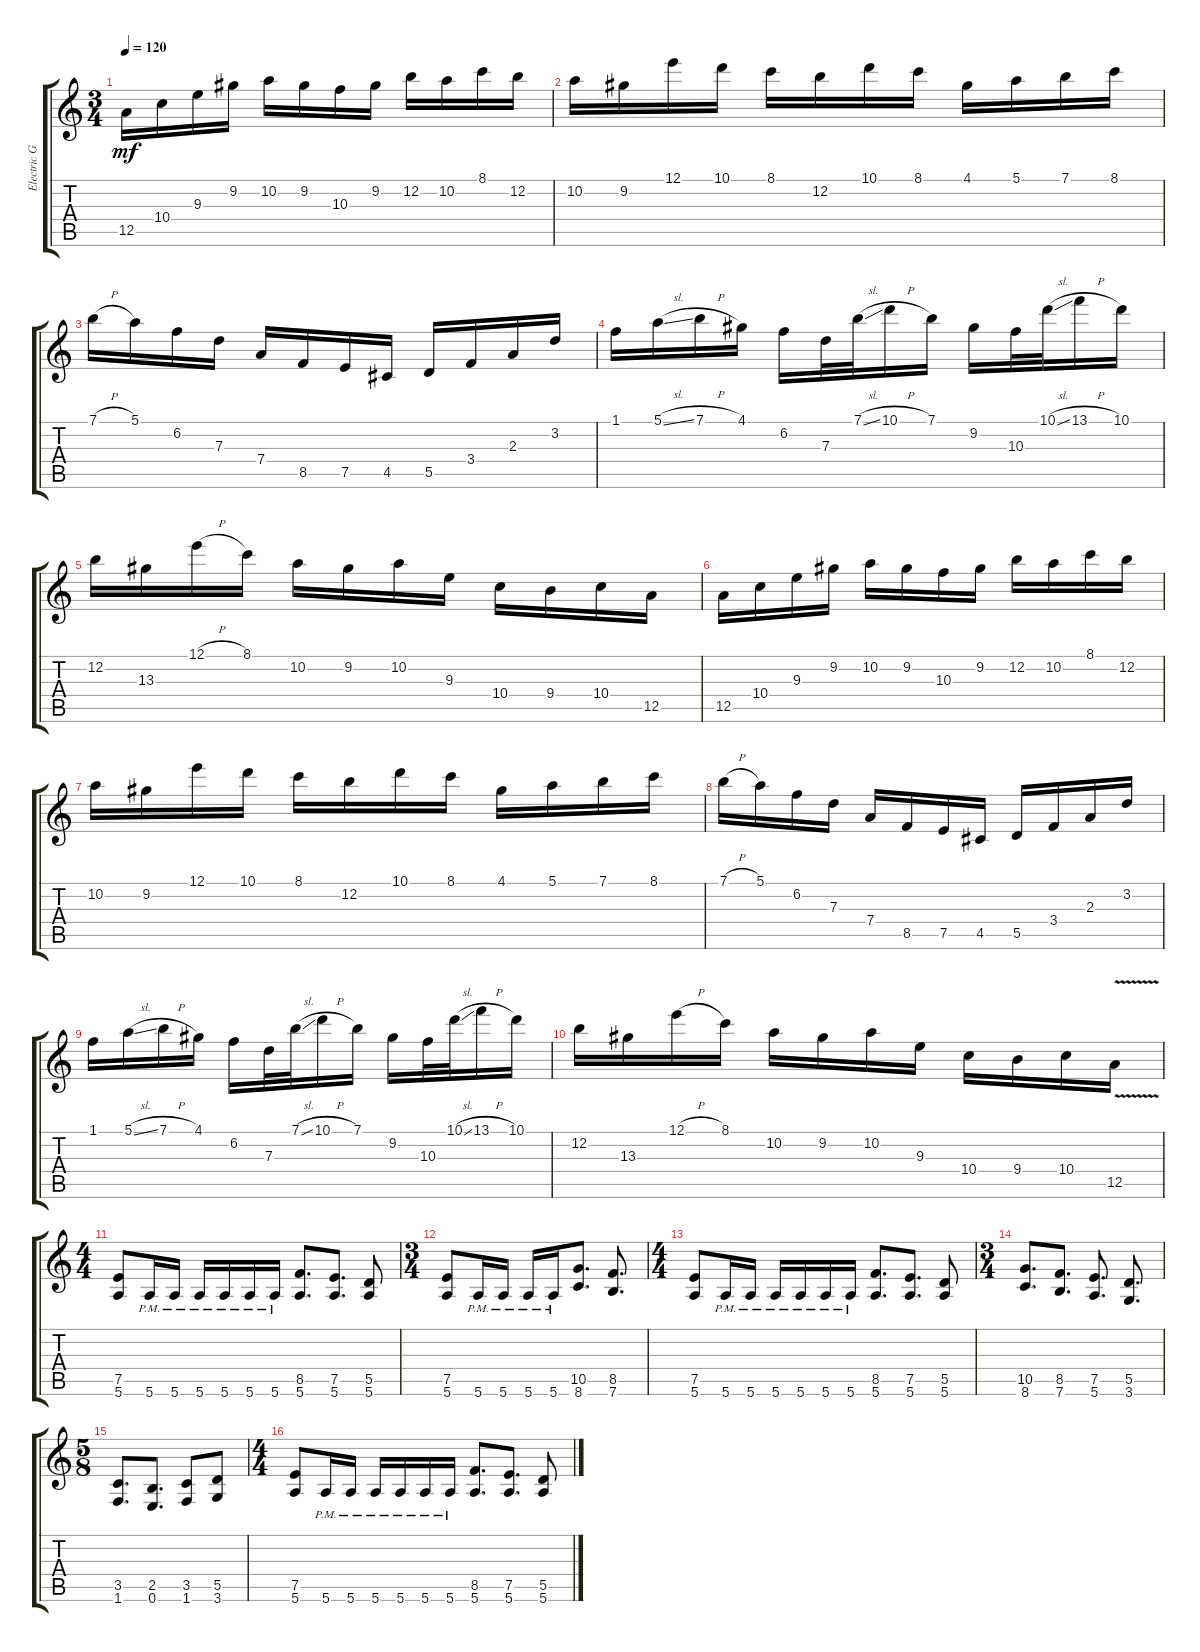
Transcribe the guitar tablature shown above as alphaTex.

\track ("Electric Guitar 1" "Electric G") {instrument distortionguitar}
\staff {score tabs}
\tuning (E4 B3 G3 D3 A2 E2) {hide}
\ts (3 4)
\tempo 120
\clef g2
\ks c
12.5.16{dy mf instrument distortionguitar} 10.4.16 9.3.16 9.2.16 10.2.16 9.2.16 10.3.16 9.2.16 12.2.16 10.2.16 8.1.16 12.2.16 |
10.2.16 9.2.16 12.1.16 10.1.16 8.1.16 12.2.16 10.1.16 8.1.16 4.1.16 5.1.16 7.1.16 8.1.16 |
7.1{h}.16 5.1.16 6.2.16 7.3.16 7.4.16 8.5.16 7.5.16 4.5.16 5.5.16 3.4.16 2.3.16 3.2.16 |
1.1.16 5.1{sl}.16 7.1{h}.16 4.1.16 6.2.16 7.3.32 7.1{sl}.32 10.1{h}.16 7.1.16 9.2.16 10.3.32 10.1{sl}.32 13.1{h}.16 10.1.16 |
12.2.16 13.3.16 12.1{h}.16 8.1.16 10.2.16 9.2.16 10.2.16 9.3.16 10.4.16 9.4.16 10.4.16 12.5.16 |
12.5.16 10.4.16 9.3.16 9.2.16 10.2.16 9.2.16 10.3.16 9.2.16 12.2.16 10.2.16 8.1.16 12.2.16 |
10.2.16 9.2.16 12.1.16 10.1.16 8.1.16 12.2.16 10.1.16 8.1.16 4.1.16 5.1.16 7.1.16 8.1.16 |
7.1{h}.16 5.1.16 6.2.16 7.3.16 7.4.16 8.5.16 7.5.16 4.5.16 5.5.16 3.4.16 2.3.16 3.2.16 |
1.1.16 5.1{sl}.16 7.1{h}.16 4.1.16 6.2.16 7.3.32 7.1{sl}.32 10.1{h}.16 7.1.16 9.2.16 10.3.32 10.1{sl}.32 13.1{h}.16 10.1.16 |
12.2.16 13.3.16 12.1{h}.16 8.1.16 10.2.16 9.2.16 10.2.16 9.3.16 10.4.16 9.4.16 10.4.16 12.5{v}.16 |
\ts (4 4)
(7.5 5.6).8 5.6{pm}.16 5.6{pm}.16 5.6{pm}.16 5.6{pm}.16 5.6{pm}.16 5.6{pm}.16 (8.5 5.6).8{d} (7.5 5.6).8{d} (5.5 5.6).8 |
\ts (3 4)
(7.5 5.6).8 5.6{pm}.16 5.6{pm}.16 5.6{pm}.16 5.6{pm}.16 (10.5 8.6).8{d} (8.5 7.6).8{d} |
\ts (4 4)
(7.5 5.6).8 5.6{pm}.16 5.6{pm}.16 5.6{pm}.16 5.6{pm}.16 5.6{pm}.16 5.6{pm}.16 (8.5 5.6).8{d} (7.5 5.6).8{d} (5.5 5.6).8 |
\ts (3 4)
(10.5 8.6).8{d} (8.5 7.6).8{d} (7.5 5.6).8{d} (5.5 3.6).8{d} |
\ts (5 8)
(3.5 1.6).8{d} (2.5 0.6).8{d} (3.5 1.6).8 (5.5 3.6).8 |
\ts (4 4)
(7.5 5.6).8 5.6{pm}.16 5.6{pm}.16 5.6{pm}.16 5.6{pm}.16 5.6{pm}.16 5.6{pm}.16 (8.5 5.6).8{d} (7.5 5.6).8{d} (5.5 5.6).8
